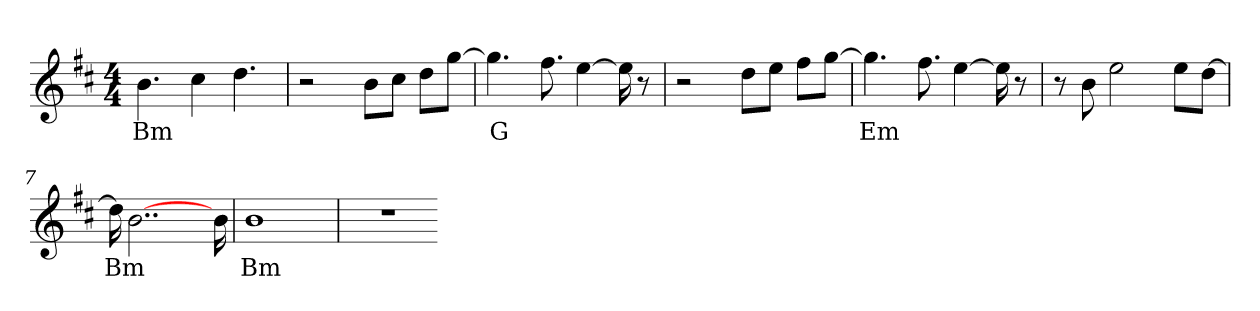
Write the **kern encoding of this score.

**kern	**text
*part1	*part1
*staff1	*staff1
*clefG2	*
*k[f#c#]	*
*M4/4	*
=1	=1
4.b	Bm
4cc#	.
4.dd	.
=2	=2
2r	.
8b\L	.
8cc#\J	.
8dd\L	.
[8gg\J	.
=3	=3
4.gg]	G
8.ff#	.
[4ee	.
16ee]	.
8r	.
=4	=4
2r	.
8dd\L	.
8ee\J	.
8ff#\L	.
[8gg\J	.
=5	=5
4.gg]	Em
8.ff#	.
[4ee	.
16ee]	.
8r	.
=6	=6
8r	.
8b	.
2ee	.
8ee\L	.
[8dd\J	.
=7	=7
16dd]	Bm
[2..b	.
16b	.
=8	=8
1b	Bm
=9	=9
1r	.
=-	=-
*-	*-
